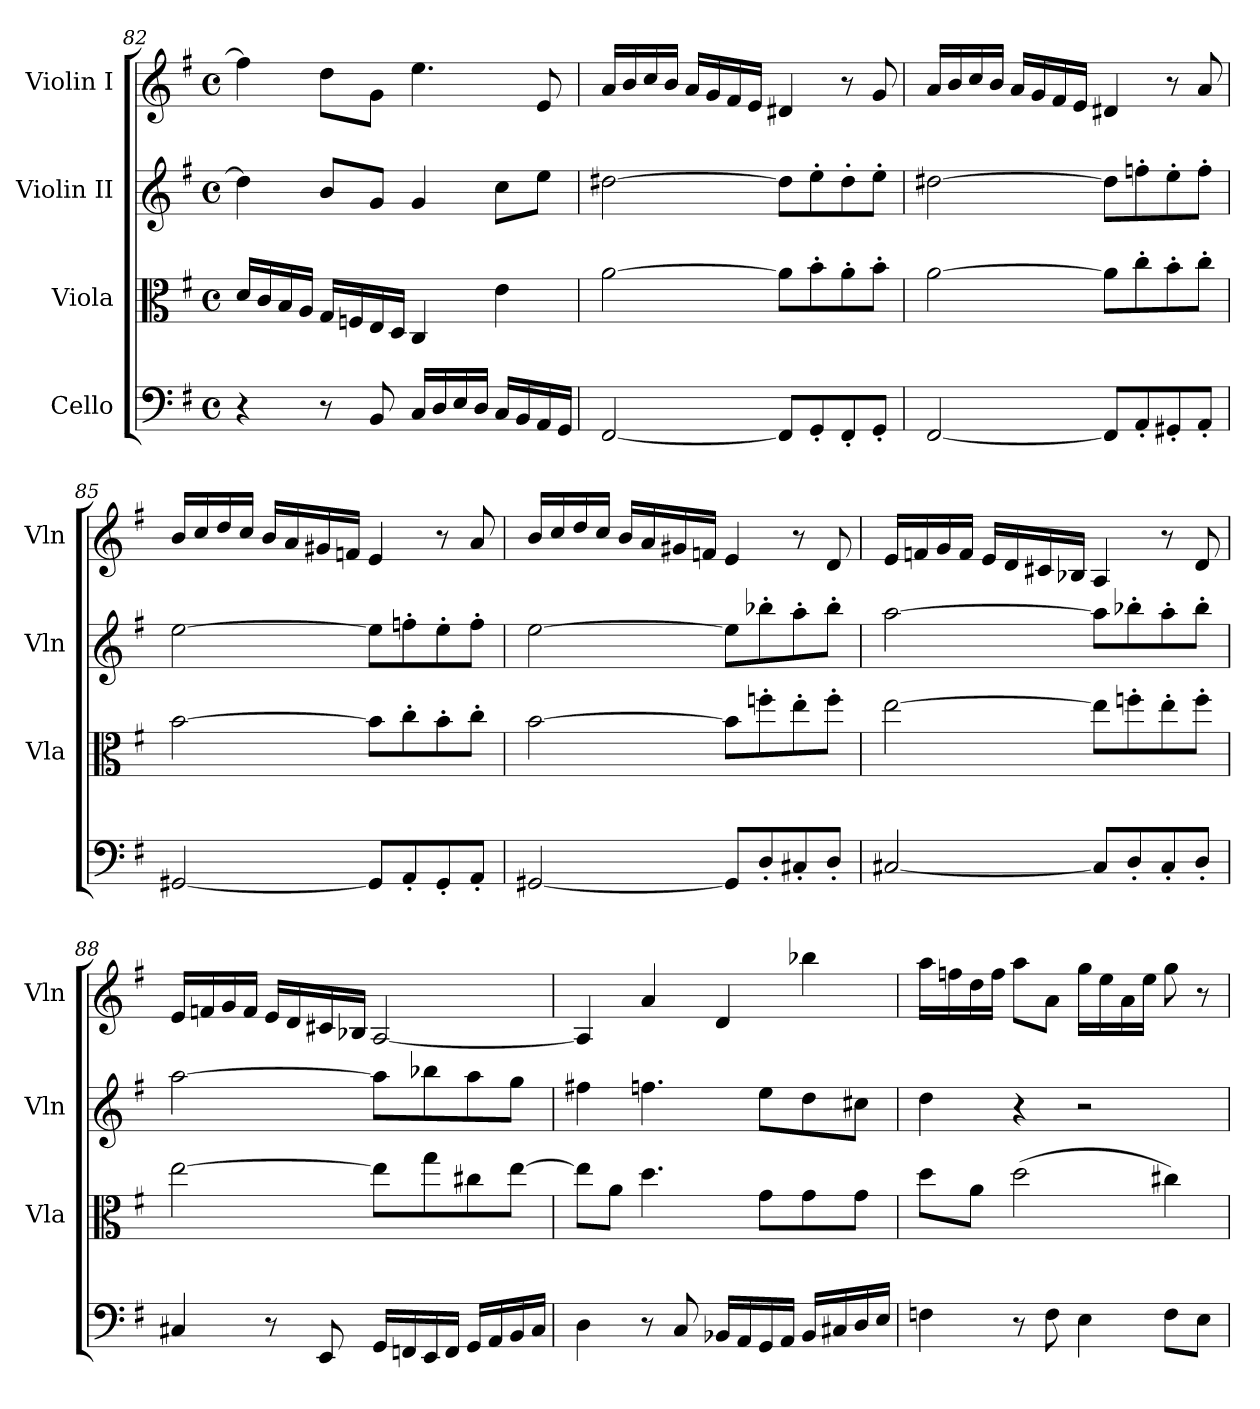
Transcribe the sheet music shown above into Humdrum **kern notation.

**kern	**kern	**kern	**kern
*part4	*part3	*part2	*part1
*staff4	*staff3	*staff2	*staff1
*I"Cello	*I"Viola	*I"Violin II	*I"Violin I
*	*I'Vla	*I'Vln	*I'Vln
!!LO:LB:g=z
*clefF4	*clefC3	*clefG2	*clefG2
*k[f#]	*k[f#]	*k[f#]	*k[f#]
*M4/4	*M4/4	*M4/4	*M4/4
*met(c)	*met(c)	*met(c)	*met(c)
=82	=82	=82	=82
4r	16d/LL	4dd\]	4ff\]
.	16c/	.	.
.	16B/	.	.
.	16A/JJ	.	.
8r	16G/LL	8b/L	8dd\L
.	16Fn/	.	.
8BB/	16E/	8g/J	8g\J
.	16D/JJ	.	.
16C/LL	4C/	4g/	4.ee\
16D/	.	.	.
16E/	.	.	.
16D/JJ	.	.	.
16C/LL	4e\	8cc\L	.
16BB/	.	.	.
16AA/	.	8ee\J	8e/
16GG/JJ	.	.	.
=83	=83	=83	=83
[2FF#/	[2a\	[2dd#X\	16a/LL
.	.	.	16b/
.	.	.	16cc/
.	.	.	16b/JJ
.	.	.	16a/LL
.	.	.	16g/
.	.	.	16f#/
.	.	.	16e/JJ
8FF#/L]	8a\L]	8dd#\L]	4d#X/
8GG'/	8b'\	8ee'\	.
8FF#'/	8a'\	8dd#'\	8r
8GG'/J	8b'\J	8ee'\J	8g/
=84	=84	=84	=84
[2FF#/	[2a\	[2dd#X\	16a/LL
.	.	.	16b/
.	.	.	16cc/
.	.	.	16b/JJ
.	.	.	16a/LL
.	.	.	16g/
.	.	.	16f#/
.	.	.	16e/JJ
8FF#/L]	8a\L]	8dd#\L]	4d#X/
8AA'/	8cc'\	8ffn'\	.
8GG#X'/	8b'\	8ee'\	8r
8AA'/J	8cc'\J	8ff'\J	8a/
=85	=85	=85	=85
[2GG#X/	[2b\	[2ee\	16b/LL
.	.	.	16cc/
.	.	.	16dd/
.	.	.	16cc/JJ
.	.	.	16b/LL
.	.	.	16a/
.	.	.	16g#X/
.	.	.	16fn/JJ
8GG#/L]	8b\L]	8ee\L]	4e/
8AA'/	8cc'\	8ffn'\	.
8GG#'/	8b'\	8ee'\	8r
8AA'/J	8cc'\J	8ff'\J	8a/
=86	=86	=86	=86
[2GG#X/	[2b\	[2ee\	16b/LL
.	.	.	16cc/
.	.	.	16dd/
.	.	.	16cc/JJ
.	.	.	16b/LL
.	.	.	16a/
.	.	.	16g#X/
.	.	.	16fn/JJ
8GG#/L]	8b\L]	8ee\L]	4e/
8D'/	8ffn'\	8bb-X'\	.
8C#X'/	8ee'\	8aa'\	8r
8D'/J	8ff'\J	8bb-'\J	8d/
!!LO:LB:g=z
=87	=87	=87	=87
[2C#X/	[2ee\	[2aa\	16e/LL
.	.	.	16fn/
.	.	.	16g/
.	.	.	16f/JJ
.	.	.	16e/LL
.	.	.	16d/
.	.	.	16c#X/
.	.	.	16B-X/JJ
8C#/L]	8ee\L]	8aa\L]	4A/
8D'/	8ffn'\	8bb-X'\	.
8C#'/	8ee'\	8aa'\	8r
8D'/J	8ff'\J	8bb-'\J	8d/
=88	=88	=88	=88
4C#X/	[2ee\	[2aa\	16e/LL
.	.	.	16fn/
.	.	.	16g/
.	.	.	16f/JJ
8r	.	.	16e/LL
.	.	.	16d/
8EE/	.	.	16c#X/
.	.	.	16B-X/JJ
16GG/LL	8ee\L]	8aa\L]	[2A/
16FFn/	.	.	.
16EE/	8gg\	8bb-X\	.
16FF/JJ	.	.	.
16GG/LL	8cc#X\	8aa\	.
16AA/	.	.	.
16BB/	[8ee\J	8gg\J	.
16C#/JJ	.	.	.
=89	=89	=89	=89
4D\	8ee\L]	4ff#X\	4A/]
.	8a\J	.	.
8r	4.dd\	4.ffn\	4a/
8C/	.	.	.
16BB-X/LL	.	.	4d/
16AA/	.	.	.
16GG/	8g\L	8ee\L	.
16AA/JJ	.	.	.
16BB-/LL	8g\	8dd\	4bb-X\
16C#X/	.	.	.
16D/	8g\J	8cc#X\J	.
16E/JJ	.	.	.
=90	=90	=90	=90
4Fn\	8dd\L	4dd\	16aa\LL
.	.	.	16ffn\
.	8a\J	.	16dd\
.	.	.	16ff\JJ
8r	(>2dd\	4r	8aa\L
8F\	.	.	8a\J
4E\	.	2r	16gg\LL
.	.	.	16ee\
.	.	.	16a\
.	.	.	16ee\JJ
8F\L	4cc#X\)	.	8gg\
8E\J	.	.	8r
=	=	=	=
*-	*-	*-	*-
